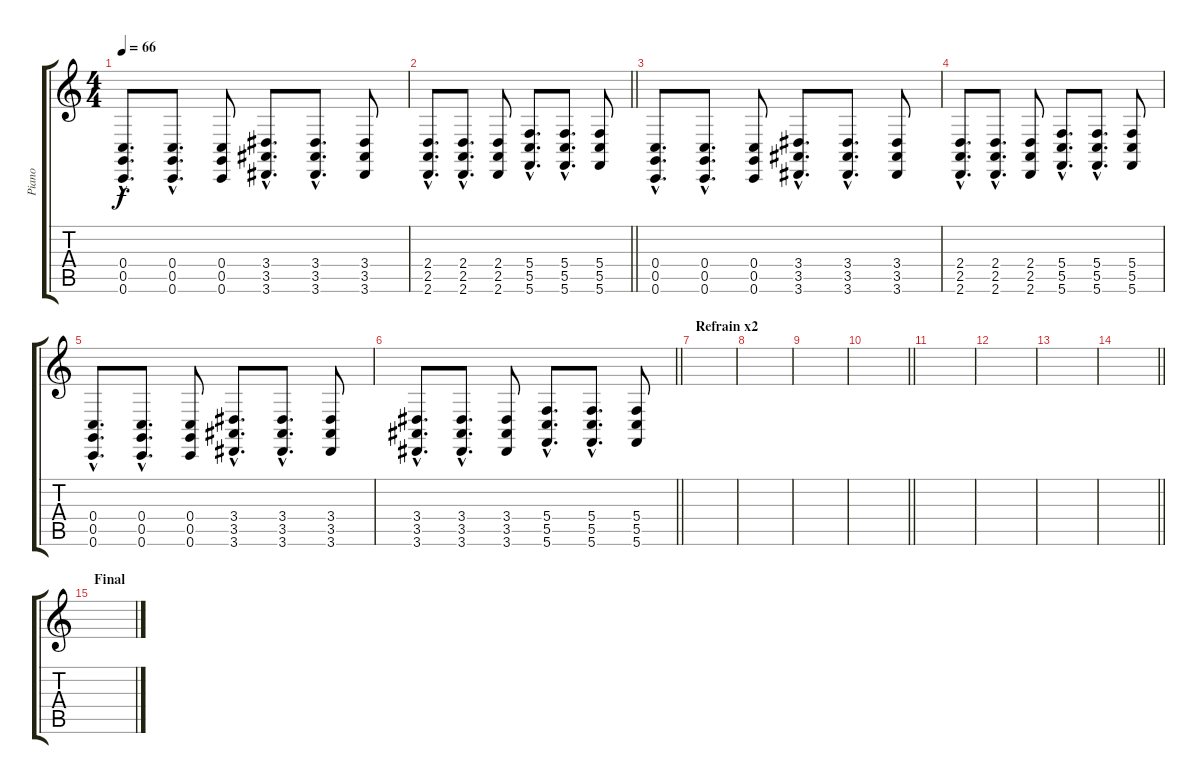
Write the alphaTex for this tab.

\track ("Piano" "Piano") {instrument brightacousticpiano}
\staff {score tabs}
\tuning (D4 A3 F3 C3 G2 C2) {hide}
\ts (4 4)
\tempo 66
\clef g2
\ks c
(0.4{hac} 0.5{hac} 0.6{hac}).8{d dy f} (0.4{hac} 0.5{hac} 0.6{hac}).8{d} (0.4 0.5 0.6).8 (3.4{hac} 3.5{hac} 3.6{hac}).8{d} (3.4{hac} 3.5{hac} 3.6{hac}).8{d} (3.4 3.5 3.6).8 |
\barLineRight lightlight
(2.4{hac} 2.5{hac} 2.6{hac}).8{d} (2.4{hac} 2.5{hac} 2.6{hac}).8{d} (2.4 2.5 2.6).8 (5.4{hac} 5.5{hac} 5.6{hac}).8{d} (5.4{hac} 5.5{hac} 5.6{hac}).8{d} (5.4 5.5 5.6).8 |
(0.4{hac} 0.5{hac} 0.6{hac}).8{d} (0.4{hac} 0.5{hac} 0.6{hac}).8{d} (0.4 0.5 0.6).8 (3.4{hac} 3.5{hac} 3.6{hac}).8{d} (3.4{hac} 3.5{hac} 3.6{hac}).8{d} (3.4 3.5 3.6).8 |
(2.4{hac} 2.5{hac} 2.6{hac}).8{d} (2.4{hac} 2.5{hac} 2.6{hac}).8{d} (2.4 2.5 2.6).8 (5.4{hac} 5.5{hac} 5.6{hac}).8{d} (5.4{hac} 5.5{hac} 5.6{hac}).8{d} (5.4 5.5 5.6).8 |
(0.4{hac} 0.5{hac} 0.6{hac}).8{d} (0.4{hac} 0.5{hac} 0.6{hac}).8{d} (0.4 0.5 0.6).8 (3.4{hac} 3.5{hac} 3.6{hac}).8{d} (3.4{hac} 3.5{hac} 3.6{hac}).8{d} (3.4 3.5 3.6).8 |
\barLineRight lightlight
(3.4{hac} 3.5{hac} 3.6{hac}).8{d} (3.4{hac} 3.5{hac} 3.6{hac}).8{d} (3.4 3.5 3.6).8 (5.4{hac} 5.5{hac} 5.6{hac}).8{d} (5.4{hac} 5.5{hac} 5.6{hac}).8{d} (5.4 5.5 5.6).8 |
\section ("" "Refrain x2")
|
|
|
\barLineRight lightlight
|
|
|
|
\barLineRight lightlight
|
\section ("" "Final")
